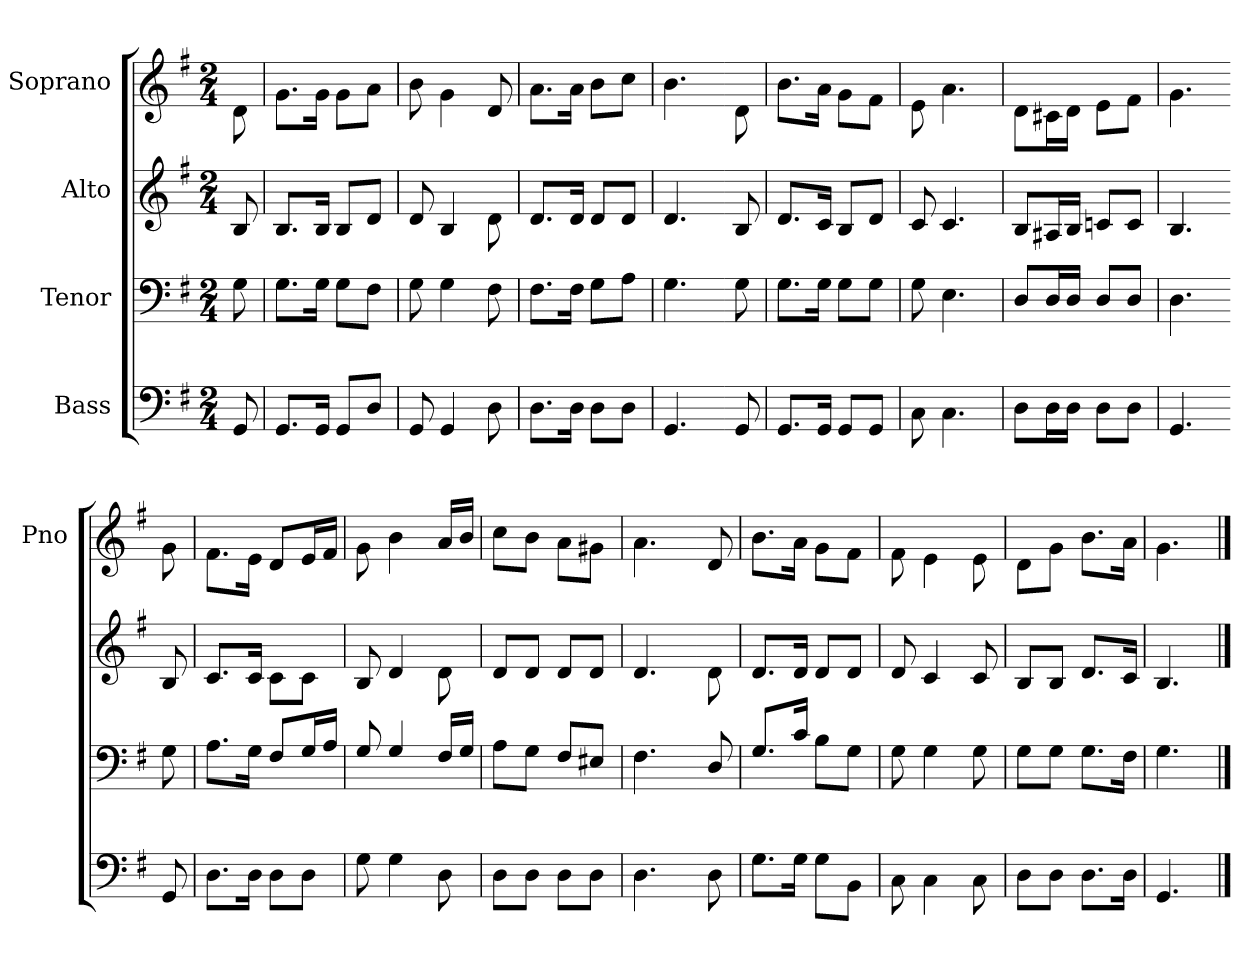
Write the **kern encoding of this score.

**kern	**kern	**kern	**kern
*part4	*part3	*part2	*part1
*staff4	*staff3	*staff2	*staff1
*I"Bass	*I"Tenor	*I"Alto	*I"Soprano
*	*	*	*I'Pno
*clefF4	*clefF4	*clefG2	*clefG2
*k[f#]	*k[f#]	*k[f#]	*k[f#]
*G:	*G:	*G:	*G:
*M2/4	*M2/4	*M2/4	*M2/4
=	=	=	=
8GG/	8G\	8B/	8d\
=	=	=	=
8.GG/L	8.G\L	8.B/L	8.g\L
16GG/Jk	16G\Jk	16B/Jk	16g\Jk
8GG/L	8G\L	8B/L	8g\L
8D/J	8F#\J	8d/J	8a\J
=	=	=	=
8GG/	8G\	8d/	8b\
4GG/	4G\	4B/	4g\
8D\	8F#\	8d\	8d/
=	=	=	=
8.D\L	8.F#\L	8.d/L	8.a\L
16D\Jk	16F#\Jk	16d/Jk	16a\Jk
8D\L	8G\L	8d/L	8b\L
8D\J	8A\J	8d/J	8cc\J
=	=	=	=
4.GG/	4.G\	4.d/	4.b\
=-	=-	=-	=-
8GG/	8G\	8B/	8d\
=	=	=	=
8.GG/L	8.G\L	8.d/L	8.b\L
16GG/Jk	16G\Jk	16c/Jk	16a\Jk
8GG/L	8G\L	8B/L	8g\L
8GG/J	8G\J	8d/J	8f#\J
=	=	=	=
8C\	8G\	8c/	8e\
4.C\	4.E\	4.c/	4.a\
=	=	=	=
8D\L	8D/L	8B/L	8d\L
16D\L	16D/L	16A#X/L	16c#X\L
16D\JJ	16D/JJ	16B/JJ	16d\JJ
8D\L	8D/L	8cn/L	8e\L
8D\J	8D/J	8c/J	8f#\J
=	=	=	=
4.GG/	4.D\	4.B/	4.g\
=-	=-	=-	=-
8GG/	8G\	8B/	8g\
=	=	=	=
8.D\L	8.A\L	8.c/L	8.f#\L
16D\Jk	16G\Jk	16c/Jk	16e\Jk
8D\L	8F#/L	8c\L	8d/L
8D\J	16G/L	8c\J	16e/L
.	16A/JJ	.	16f#/JJ
=	=	=	=
8G\	8G/	8B/	8g\
4G\	4G/	4d/	4b\
8D\	16F#/LL	8d\	16a/LL
.	16G/JJ	.	16b/JJ
=	=	=	=
8D\L	8A\L	8d/L	8cc\L
8D\J	8G\J	8d/J	8b\J
8D\L	8F#/L	8d/L	8a\L
8D\J	8E#X/J	8d/J	8g#X\J
=	=	=	=
4.D\	4.F#\	4.d/	4.a\
=-	=-	=-	=-
8D\	8D/	8d\	8d/
=	=	=	=
8.G\L	8.G/L	8.d/L	8.b\L
16G\Jk	16c/Jk	16d/Jk	16a\Jk
8G\L	8B\L	8d/L	8g\L
8BB\J	8G\J	8d/J	8f#\J
=	=	=	=
8C\	8G\	8d/	8f#\
4C\	4G\	4c/	4e\
8C\	8G\	8c/	8e\
=	=	=	=
8D\L	8G\L	8B/L	8d\L
8D\J	8G\J	8B/J	8g\J
8.D\L	8.G\L	8.d/L	8.b\L
16D\Jk	16F#\Jk	16c/Jk	16a\Jk
=	=	=	=
4.GG/	4.G\	4.B/	4.g\
==	==	==	==
*-	*-	*-	*-
